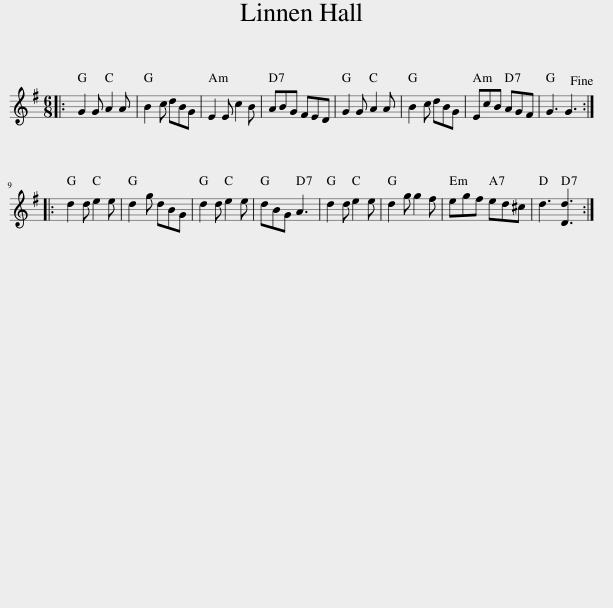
X:1
L:1/8
M:6/8
I:linebreak $
K:G
V:1 treble
V:1
|: G2 G A2 A | B2 c dBG | E2 E c2 B | ABG FED | G2 G A2 A | %5
 B2 c dBG | EcB AGF | G3 G3!fine! ::$ d2 d e2 e | d2 g dBG | %10
 d2 d e2 e | dBG A3 | d2 d e2 e | d2 g g2 f | egf ed^c | %15
 d3 [Dd]3 :| %16
